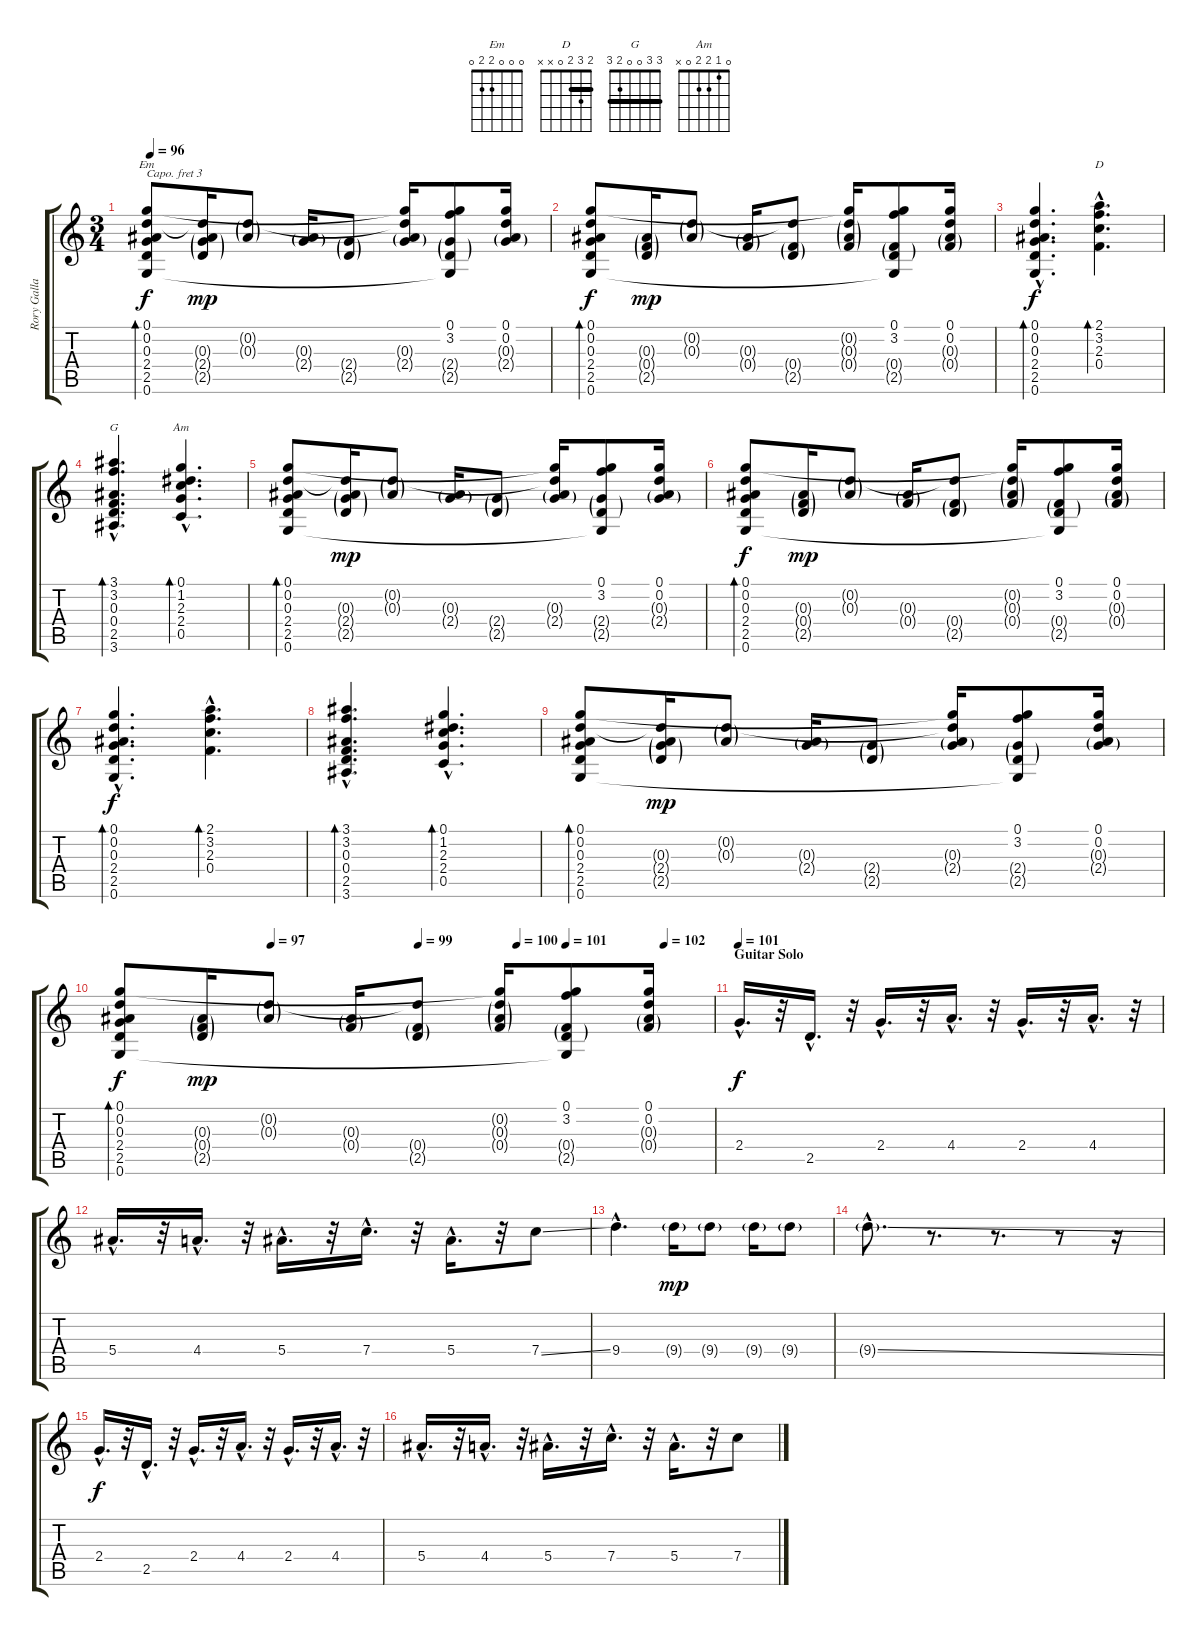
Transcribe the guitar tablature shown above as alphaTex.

\track ("Rory Gallagher" "Rory Galla") {instrument acousticguitarsteel}
\staff {score tabs}
\capo 3
\tuning (E4 B3 G3 D3 A2 E2) {hide}
\chord ("Em" 0 0 0 2 2 0)
\chord ("D" 2 3 2 0 x x) {barre 2}
\chord ("G" 3 3 0 0 2 3) {barre 3}
\chord ("Am" 0 1 2 2 0 x)
\ts (3 4)
\tempo 96
\clef g2
\ks c
(0.1 0.2 0.3 2.4 2.5 0.6).8{bd 120 ch "Em" dy f} (0.2{t} 0.3{g} 2.4{g} 2.5{g}).16{dy mp} (0.2{g} 0.3{g}).8 (0.3{g} 2.4{g}).16 (2.4{g} 2.5{g}).8 (0.1{t} 0.2{t} 0.3{g} 2.4{g}).16 (0.1 3.2 2.4{g} 2.5{g} 0.6{t}).8 (0.1 0.2 0.3{g} 2.4{g}).16 |
(0.1 0.2 0.3 2.4 2.5 0.6).8{bd 120 dy f} (0.3{g} 0.4{g} 2.5{g}).16{dy mp} (0.2{g} 0.3{g}).8 (0.3{g} 0.4{g}).16 (0.2{t} 0.4{g} 2.5{g}).8 (0.1{t} 0.2{g} 0.3{g} 0.4{g}).16 (0.1 3.2 0.4{g} 2.5{g} 0.6{t}).8 (0.1 0.2 0.3{g} 0.4{g}).16 |
(0.1{hac} 0.2{hac} 0.3{hac} 2.4{hac} 2.5{hac} 0.6{hac}).4{d bd 120 dy f} (2.1{hac} 3.2{hac} 2.3{hac} 0.4{hac}).4{d bd 120 ch "D"} |
(3.1{hac} 3.2{hac} 0.3{hac} 0.4{hac} 2.5{hac} 3.6{hac}).4{d bd 120 ch "G"} (0.1{hac} 1.2{hac} 2.3{hac} 2.4{hac} 0.5{hac}).4{d bd 240 ch "Am"} |
(0.1 0.2 0.3 2.4 2.5 0.6).8{bd 120} (0.2{t} 0.3{g} 2.4{g} 2.5{g}).16{dy mp} (0.2{g} 0.3{g}).8 (0.3{g} 2.4{g}).16 (2.4{g} 2.5{g}).8 (0.1{t} 0.2{t} 0.3{g} 2.4{g}).16 (0.1 3.2 2.4{g} 2.5{g} 0.6{t}).8 (0.1 0.2 0.3{g} 2.4{g}).16 |
(0.1 0.2 0.3 2.4 2.5 0.6).8{bd 120 dy f} (0.3{g} 0.4{g} 2.5{g}).16{dy mp} (0.2{g} 0.3{g}).8 (0.3{g} 0.4{g}).16 (0.2{t} 0.4{g} 2.5{g}).8 (0.1{t} 0.2{g} 0.3{g} 0.4{g}).16 (0.1 3.2 0.4{g} 2.5{g} 0.6{t}).8 (0.1 0.2 0.3{g} 0.4{g}).16 |
(0.1{hac} 0.2{hac} 0.3{hac} 2.4{hac} 2.5{hac} 0.6{hac}).4{d bd 120 dy f} (2.1{hac} 3.2{hac} 2.3{hac} 0.4{hac}).4{d bd 120} |
(3.1{hac} 3.2{hac} 0.3{hac} 0.4{hac} 2.5{hac} 3.6{hac}).4{d bd 120} (0.1{hac} 1.2{hac} 2.3{hac} 2.4{hac} 0.5{hac}).4{d bd 240} |
(0.1 0.2 0.3 2.4 2.5 0.6).8{bd 120} (0.2{t} 0.3{g} 2.4{g} 2.5{g}).16{dy mp} (0.2{g} 0.3{g}).8 (0.3{g} 2.4{g}).16 (2.4{g} 2.5{g}).8 (0.1{t} 0.2{t} 0.3{g} 2.4{g}).16 (0.1 3.2 2.4{g} 2.5{g} 0.6{t}).8 (0.1 0.2 0.3{g} 2.4{g}).16 |
\tempo (97 0.25)
\tempo (99 0.5)
\tempo (100 0.6666666666666666)
\tempo (101 0.75)
\tempo (102 0.9166666666666666)
(0.1 0.2 0.3 2.4 2.5 0.6).8{bd 120 dy f} (0.3{g} 0.4{g} 2.5{g}).16{dy mp} (0.2{g} 0.3{g}).8 (0.3{g} 0.4{g}).16 (0.2{t} 0.4{g} 2.5{g}).8 (0.1{t} 0.2{g} 0.3{g} 0.4{g}).16 (0.1 3.2 0.4{g} 2.5{g} 0.6{t}).8 (0.1 0.2 0.3{g} 0.4{g}).16 |
\section ("" "Guitar Solo")
\tempo 101
2.4{hac}.16{d dy f volume 15} r.32 2.5{hac}.16{d} r.32 2.4{hac}.16{d} r.32 4.4{hac}.16{d} r.32 2.4{hac}.16{d} r.32 4.4{hac}.16{d} r.32 |
5.4{hac}.16{d} r.32 4.4{hac}.16{d} r.32 5.4{hac}.16{d} r.32 7.4{hac}.16{d} r.32 5.4{hac}.16{d} r.32 7.4{ss}.8 |
9.4{hac}.4{d} 9.4{g}.16{dy mp} 9.4{g}.8 9.4{g}.16 9.4{g}.8 |
9.4{ss g hac}.8{d} r.8{d} r.8{d} r.8 r.16 |
2.4{hac}.16{d dy f} r.32 2.5{hac}.16{d} r.32 2.4{hac}.16{d} r.32 4.4{hac}.16{d} r.32 2.4{hac}.16{d} r.32 4.4{hac}.16{d} r.32 |
5.4{hac}.16{d} r.32 4.4{hac}.16{d} r.32 5.4{hac}.16{d} r.32 7.4{hac}.16{d} r.32 5.4{hac}.16{d} r.32 7.4{ss}.8
